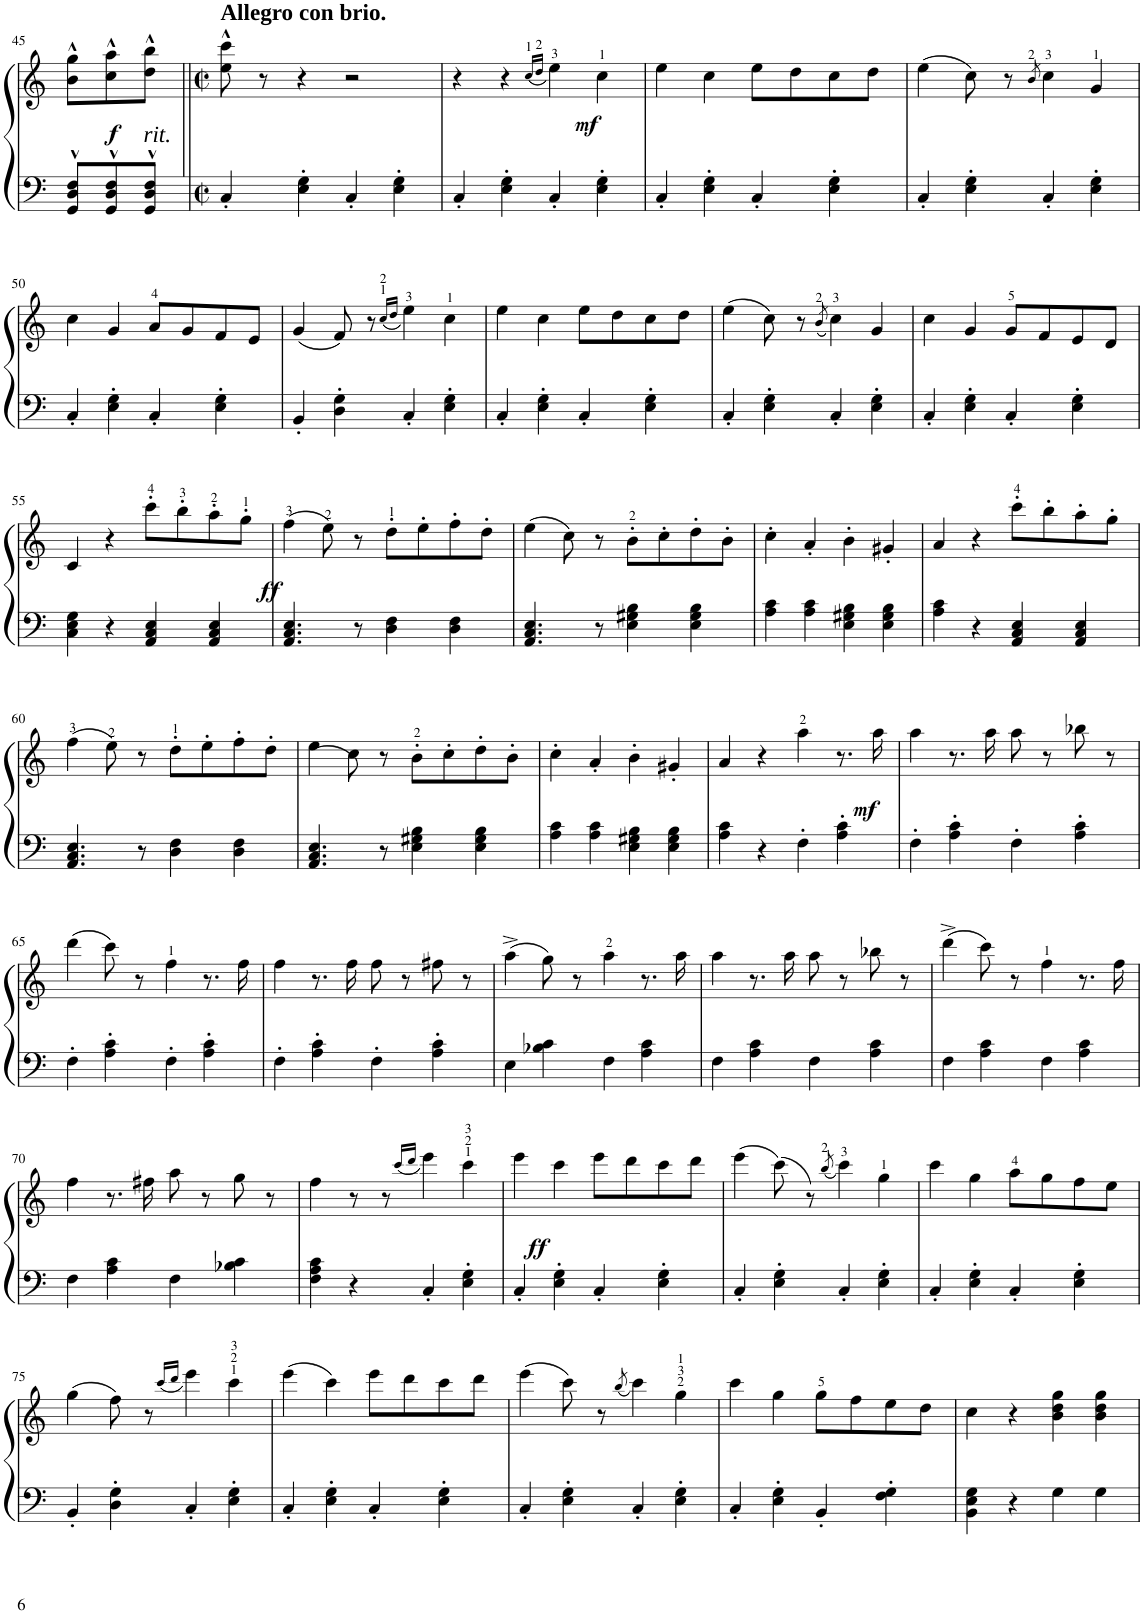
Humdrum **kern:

**kern	**kern	**dynam
*part1	*part1	*part1
*staff2	*staff1	*staff1/2
*I"Piano	*	*
*I'Pno	*	*
!!LO:PB:g=z
*clefF4	*clefG2	*
*k[]	*k[]	*
*M3/8	*M3/8	*
=45	=45	=45
!	!	!LO:DY:b
8GG/^^ 8D/^^ 8F/^^L	8b\^^ 8gg\^^L	f
8GG/^^ 8D/^^ 8F/^^	8cc\^^ 8aa\^^	.
!LO:TX:a:i:t=rit.	!	!
8GG/^^ 8D/^^ 8F/^^J	8dd\^^ 8bb\^^J	.
=46||	=46||	=46||
*M4/4	*M4/4	*
*met(c|)	*met(c|)	*
!	!LO:TX:a:B:t=Allegro con brio.	!
4C'/	8ee\^^ 8ccc\^^	.
.	8r	.
4E\' 4G\'	4r	.
4C'/	2r	.
4E\' 4G\'	.	.
=47	=47	=47
!	!	!LO:DY:b
4C'/	4r	mf
4E\' 4G\'	4r	.
.	(16qcc/LL	.
.	16qdd/JJ	.
4C'/	4ee\)	.
4E\' 4G\'	4cc\	.
=48	=48	=48
4C'/	4ee\	.
4E\' 4G\'	4cc\	.
4C'/	8ee\L	.
.	8dd\	.
4E\' 4G\'	8cc\	.
.	8dd\J	.
=49	=49	=49
4C'/	(4ee\	.
4E\' 4G\'	8cc\)	.
.	8r	.
.	8qb/	.
4C'/	4cc\	.
4E\' 4G\'	4g/	.
!!LO:LB:g=z
=50	=50	=50
4C'/	4cc\	.
4E\' 4G\'	4g/	.
4C'/	8a/L	.
.	8g/	.
4E\' 4G\'	8f/	.
.	8e/J	.
=51	=51	=51
4BB'/	(4g/	.
4D\' 4G\'	8f/)	.
.	8r	.
.	(16qcc/LL	.
.	16qdd/JJ	.
4C'/	4ee\)	.
4E\' 4G\'	4cc\	.
=52	=52	=52
4C'/	4ee\	.
4E\' 4G\'	4cc\	.
4C'/	8ee\L	.
.	8dd\	.
4E\' 4G\'	8cc\	.
.	8dd\J	.
=53	=53	=53
4C'/	(4ee\	.
4E\' 4G\'	8cc\)	.
.	8r	.
.	(8qb/	.
4C'/	4cc\)	.
4E\' 4G\'	4g/	.
=54	=54	=54
4C'/	4cc\	.
4E\' 4G\'	4g/	.
4C'/	8g/L	.
.	8f/	.
4E\' 4G\'	8e/	.
.	8d/J	.
!!LO:LB:g=z
=55	=55	=55
4C\ 4E\ 4G\	4c/	.
4r	4r	.
!	!	!LO:DY:b
4AA/ 4C/ 4E/	8ccc'\L	ff
.	8bb'\	.
4AA/ 4C/ 4E/	8aa'\	.
.	8gg'\J	.
=56	=56	=56
4.AA/ 4.C/ 4.E/	(4ff\	.
.	8ee\)	.
8r	8r	.
4D\ 4F\	8dd'\L	.
.	8ee'\	.
4D\ 4F\	8ff'\	.
.	8dd'\J	.
=57	=57	=57
4.AA/ 4.C/ 4.E/	(4ee\	.
.	8cc\)	.
8r	8r	.
4E\ 4G#X\ 4B\	8b'\L	.
.	8cc'\	.
4E\ 4G#\ 4B\	8dd'\	.
.	8b'\J	.
=58	=58	=58
4A\ 4c\	4cc'\	.
4A\ 4c\	4a'/	.
4E\ 4G#X\ 4B\	4b'\	.
4E\ 4G#\ 4B\	4g#X'/	.
=59	=59	=59
4A\ 4c\	4a/	.
4r	4r	.
4AA/ 4C/ 4E/	8ccc'\L	.
.	8bb'\	.
4AA/ 4C/ 4E/	8aa'\	.
.	8gg'\J	.
!!LO:LB:g=z
=60	=60	=60
4.AA/ 4.C/ 4.E/	(4ff\	.
.	8ee\)	.
8r	8r	.
4D\ 4F\	8dd'\L	.
.	8ee'\	.
4D\ 4F\	8ff'\	.
.	8dd'\J	.
=61	=61	=61
4.AA/ 4.C/ 4.E/	(4ee\	.
.	8cc\)	.
8r	8r	.
4E\ 4G#X\ 4B\	8b'\L	.
.	8cc'\	.
4E\ 4G#\ 4B\	8dd'\	.
.	8b'\J	.
=62	=62	=62
4A\ 4c\	4cc'\	.
4A\ 4c\	4a'/	.
4E\ 4G#X\ 4B\	4b'\	.
4E\ 4G#\ 4B\	4g#X'/	.
=63	=63	=63
4A\ 4c\	4a/	.
4r	4r	.
!	!	!LO:DY:b
4F'\	4aa\	mf
4A\' 4c\'	8.r	.
.	16aa\	.
=64	=64	=64
4F'\	4aa\	.
4A\' 4c\'	8.r	.
.	16aa\	.
4F'\	8aa\	.
.	8r	.
4A\' 4c\'	8bb-X\	.
.	8r	.
!!LO:LB:g=z
=65	=65	=65
4F'\	(4ddd\	.
4A\' 4c\'	8ccc\)	.
.	8r	.
4F'\	4ff\	.
4A\' 4c\'	8.r	.
.	16ff\	.
=66	=66	=66
4F'\	4ff\	.
4A\' 4c\'	8.r	.
.	16ff\	.
4F'\	8ff\	.
.	8r	.
4A\' 4c\'	8ff#X\	.
.	8r	.
=67	=67	=67
4E\	(4aa^\	.
4B-X\ 4c\	8gg\)	.
.	8r	.
4F\	4aa\	.
4A\ 4c\	8.r	.
.	16aa\	.
=68	=68	=68
4F\	4aa\	.
4A\ 4c\	8.r	.
.	16aa\	.
4F\	8aa\	.
.	8r	.
4A\ 4c\	8bb-X\	.
.	8r	.
=69	=69	=69
4F\	(4ddd^\	.
4A\ 4c\	8ccc\)	.
.	8r	.
4F\	4ff\	.
4A\ 4c\	8.r	.
.	16ff\	.
!!LO:LB:g=z
=70	=70	=70
4F\	4ff\	.
4A\ 4c\	8.r	.
.	16ff#X\	.
4F\	8aa\	.
.	8r	.
4B-X\ 4c\	8gg\	.
.	8r	.
=71	=71	=71
4F\ 4A\ 4c\	4ff\	.
4r	8r	.
.	8r	.
.	(16qccc/LL	.
.	16qddd/JJ	.
!	!	!LO:DY:b
4C'/	4eee\)	ff
4E\' 4G\'	4ccc\	.
=72	=72	=72
4C'/	4eee\	.
4E\' 4G\'	4ccc\	.
4C'/	8eee\L	.
.	8ddd\	.
4E\' 4G\'	8ccc\	.
.	8ddd\J	.
=73	=73	=73
4C'/	(4eee\	.
4E\' 4G\'	(8ccc\)	.
.	8r)	.
.	(8qbb/	.
4C'/	4ccc\)	.
4E\' 4G\'	4gg\	.
=74	=74	=74
4C'/	4ccc\	.
4E\' 4G\'	4gg\	.
4C'/	8aa\L	.
.	8gg\	.
4E\' 4G\'	8ff\	.
.	8ee\J	.
!!LO:LB:g=z
=75	=75	=75
4BB'/	(4gg\	.
4D\' 4G\'	8ff\)	.
.	8r	.
.	(16qccc/LL	.
.	16qddd/JJ	.
4C'/	4eee\)	.
4E\' 4G\'	4ccc\	.
=76	=76	=76
4C'/	(4eee\	.
4E\' 4G\'	4ccc\)	.
4C'/	8eee\L	.
.	8ddd\	.
4E\' 4G\'	8ccc\	.
.	8ddd\J	.
=77	=77	=77
4C'/	(4eee\	.
4E\' 4G\'	8ccc\)	.
.	8r	.
.	(8qbb/	.
4C'/	4ccc\)	.
4E\' 4G\'	4gg\	.
=78	=78	=78
4C'/	4ccc\	.
4E\' 4G\'	4gg\	.
4BB'/	8gg\L	.
.	8ff\	.
4F\' 4G\'	8ee\	.
.	8dd\J	.
=79	=79	=79
4BB\ 4E\ 4G\	4cc\	.
4r	4r	.
4G\	4b\ 4dd\ 4gg\	.
4G\	4b\ 4dd\ 4gg\	.
=	=	=
*-	*-	*-
